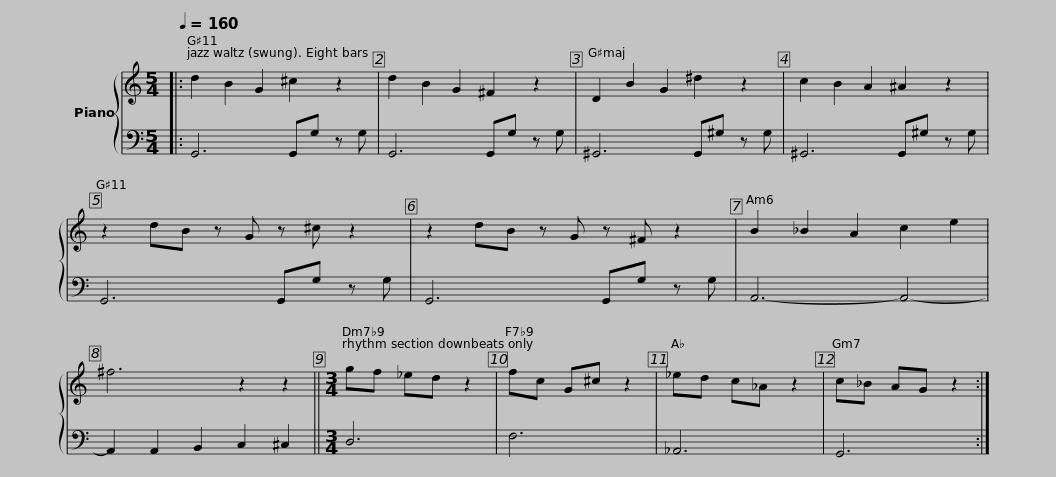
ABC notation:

X:1
%%score { 1 | 2 }
L:1/8
Q:1/4=160
M:5/4
I:linebreak $
K:C
V:1 treble
V:2 bass
V:1
|: d2 B2 G2 ^c2 z2 | d2 B2 G2 ^F2 z2 | D2 B2 G2 ^d2 z2 | c2 B2 A2 ^A2 z2 |$ z2 dB z G z ^c z2 | %5
 z2 dB z G z ^F z2 | B2 _B2 A2 c2 e2 | ^f6 z2 z2 ||$[M:3/4] gf _ed z2 | fc G^c z2 | %10
 _ed c_A z2 | c_B AG z2 :| %12
V:2
|: G,,6 G,,G, z G, | G,,6 G,,G, z G, | ^G,,6 G,,^G, z G, | ^G,,6 G,,^G, z G, |$ G,,6 G,,G, z G, | %5
 G,,6 G,,G, z G, | A,,6- A,,4- | A,,2 A,,2 B,,2 C,2 ^C,2 ||$[M:3/4] D,6 | F,6 | %10
 _A,,6 | G,,6 :| %12
